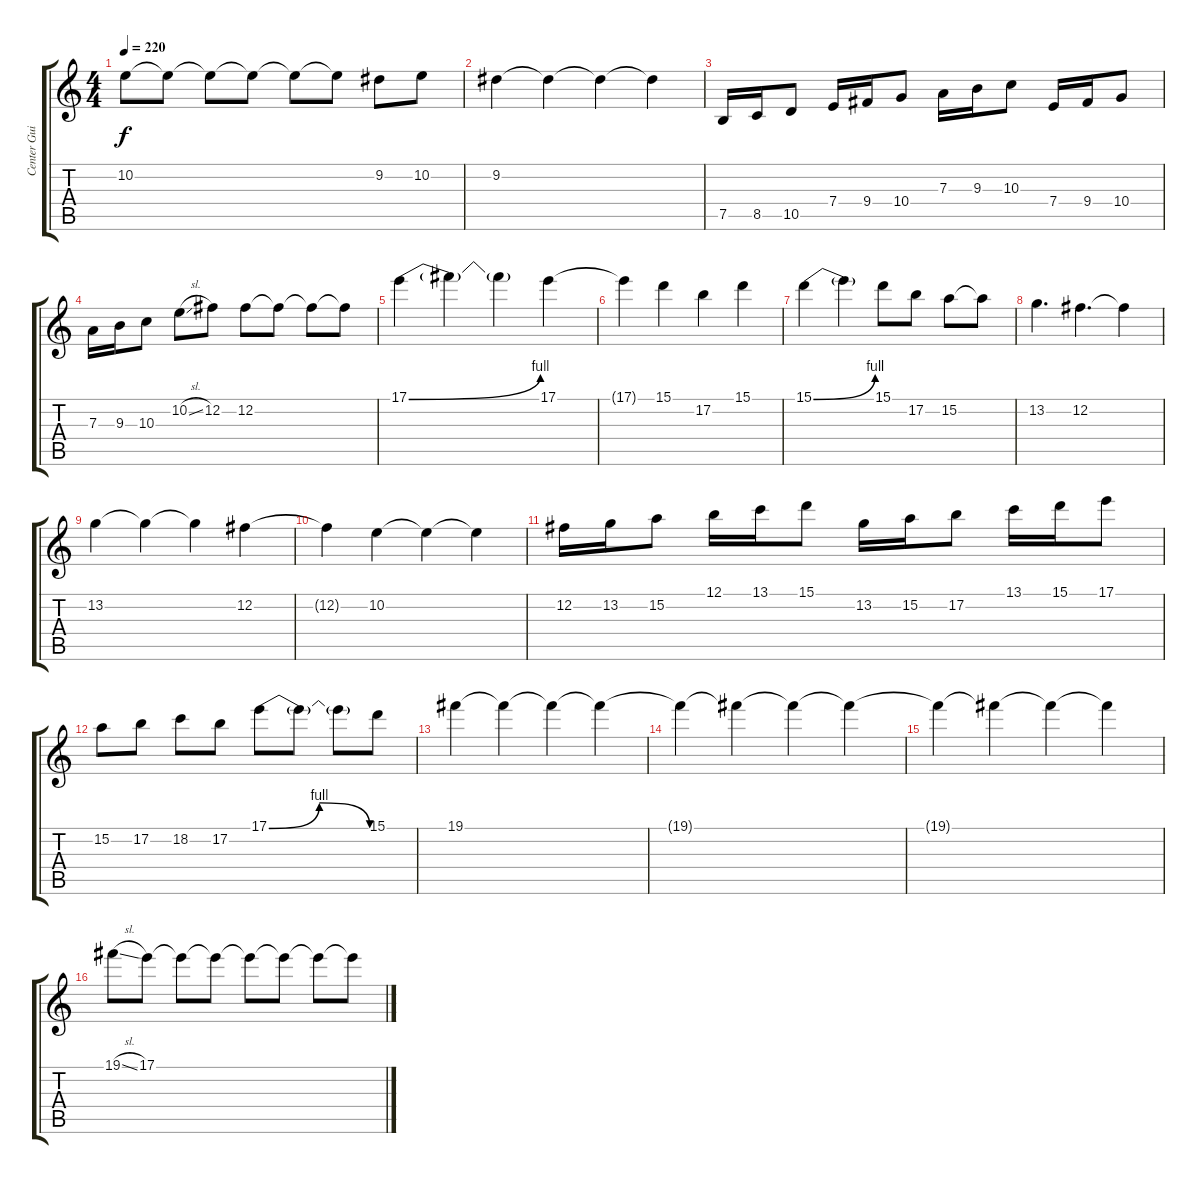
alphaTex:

\track ("Center Guitar + solo" "Center Gui") {instrument distortionguitar}
\staff {score tabs}
\tuning (B3 Gb3 D3 A2 E2 B1) {hide}
\ts (4 4)
\tempo 220
\clef g2
\ks c
10.2.8{dy f} 10.2{t}.8 10.2{t}.8 10.2{t}.8 10.2{t}.8 10.2{t}.8 9.2.8 10.2.8 |
9.2.4 9.2{t}.4 9.2{t}.4 9.2{t}.4 |
7.5.16 8.5.16 10.5.8 7.4.16 9.4.16 10.4.8 7.3.16 9.3.16 10.3.8 7.4.16 9.4.16 10.4.8 |
7.3.16 9.3.16 10.3.8 10.2{sl}.8 12.2.8 12.2.8 12.2{t}.8 12.2{t}.8 12.2{t}.8 |
17.1{be (bend 0 0 60 4)}.4 17.1{t}.4 17.1{t}.4 17.1.4 |
17.1{t}.4 15.1.4 17.2.4 15.1.4 |
15.1{be (bend 0 0 60 4)}.4 15.1{t}.4 15.1.8 17.2.8 15.2.8 15.2{t}.8 |
13.2.4{d} 12.2.4{d} 12.2{t}.4 |
13.2.4 13.2{t}.4 13.2{t}.4 12.2.4 |
12.2{t}.4 10.2.4 10.2{t}.4 10.2{t}.4 |
12.2.16 13.2.16 15.2.8 12.1.16 13.1.16 15.1.8 13.2.16 15.2.16 17.2.8 13.1.16 15.1.16 17.1.8 |
15.2.8 17.2.8 18.2.8 17.2.8 17.1{be (bendrelease 0 0 20 4 20 4 60 0)}.8 17.1{t}.8 17.1{t}.8 15.1.8 |
19.1.4 19.1{t}.4 19.1{t}.4 19.1{t}.4 |
19.1{t}.4 19.1{t}.4 19.1{t}.4 19.1{t}.4 |
19.1{t}.4 19.1{t}.4 19.1{t}.4 19.1{t}.4 |
19.1{sl}.8 17.1.8 17.1{t}.8 17.1{t}.8 17.1{t}.8 17.1{t}.8 17.1{t}.8 17.1{t}.8
